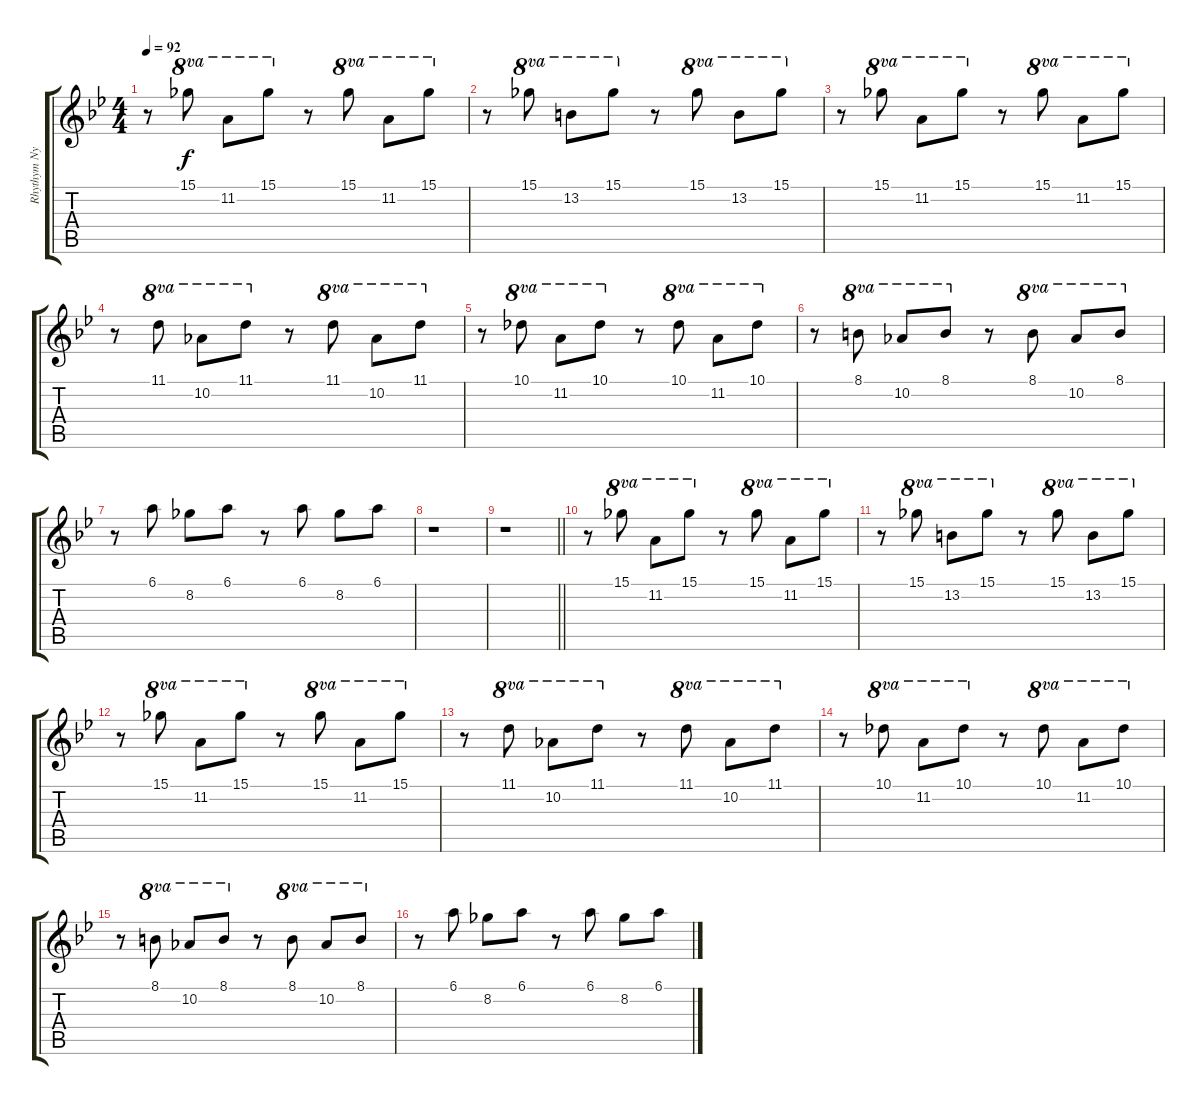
\track ("Rhythym Nylon" "Rhythym Ny") {instrument acousticguitarnylon}
\staff {score tabs}
\tuning (Eb4 Bb3 Gb3 Db3 Ab2 Eb2) {hide}
\ts (4 4)
\tempo 92
\clef g2
\ks bb
r.8{dy f instrument acousticguitarnylon} 15.1.8{ot 8va} 11.2.8{ot 8va} 15.1.8{ot 8va} r.8 15.1.8{ot 8va} 11.2.8{ot 8va} 15.1.8{ot 8va} |
r.8 15.1.8{ot 8va} 13.2.8{ot 8va} 15.1.8{ot 8va} r.8 15.1.8{ot 8va} 13.2.8{ot 8va} 15.1.8{ot 8va} |
r.8 15.1.8{ot 8va} 11.2.8{ot 8va} 15.1.8{ot 8va} r.8 15.1.8{ot 8va} 11.2.8{ot 8va} 15.1.8{ot 8va} |
r.8 11.1.8{ot 8va} 10.2.8{ot 8va} 11.1.8{ot 8va} r.8 11.1.8{ot 8va} 10.2.8{ot 8va} 11.1.8{ot 8va} |
r.8 10.1.8{ot 8va} 11.2.8{ot 8va} 10.1.8{ot 8va} r.8 10.1.8{ot 8va} 11.2.8{ot 8va} 10.1.8{ot 8va} |
r.8 8.1.8{ot 8va} 10.2.8{ot 8va} 8.1.8{ot 8va} r.8 8.1.8{ot 8va} 10.2.8{ot 8va} 8.1.8{ot 8va} |
r.8 6.1.8 8.2.8 6.1.8 r.8 6.1.8 8.2.8 6.1.8 |
r.1 |
\barLineRight lightlight
r.1 |
r.8 15.1.8{ot 8va} 11.2.8{ot 8va} 15.1.8{ot 8va} r.8 15.1.8{ot 8va} 11.2.8{ot 8va} 15.1.8{ot 8va} |
r.8 15.1.8{ot 8va} 13.2.8{ot 8va} 15.1.8{ot 8va} r.8 15.1.8{ot 8va} 13.2.8{ot 8va} 15.1.8{ot 8va} |
r.8 15.1.8{ot 8va} 11.2.8{ot 8va} 15.1.8{ot 8va} r.8 15.1.8{ot 8va} 11.2.8{ot 8va} 15.1.8{ot 8va} |
r.8 11.1.8{ot 8va} 10.2.8{ot 8va} 11.1.8{ot 8va} r.8 11.1.8{ot 8va} 10.2.8{ot 8va} 11.1.8{ot 8va} |
r.8 10.1.8{ot 8va} 11.2.8{ot 8va} 10.1.8{ot 8va} r.8 10.1.8{ot 8va} 11.2.8{ot 8va} 10.1.8{ot 8va} |
r.8 8.1.8{ot 8va} 10.2.8{ot 8va} 8.1.8{ot 8va} r.8 8.1.8{ot 8va} 10.2.8{ot 8va} 8.1.8{ot 8va} |
r.8 6.1.8 8.2.8 6.1.8 r.8 6.1.8 8.2.8 6.1.8
